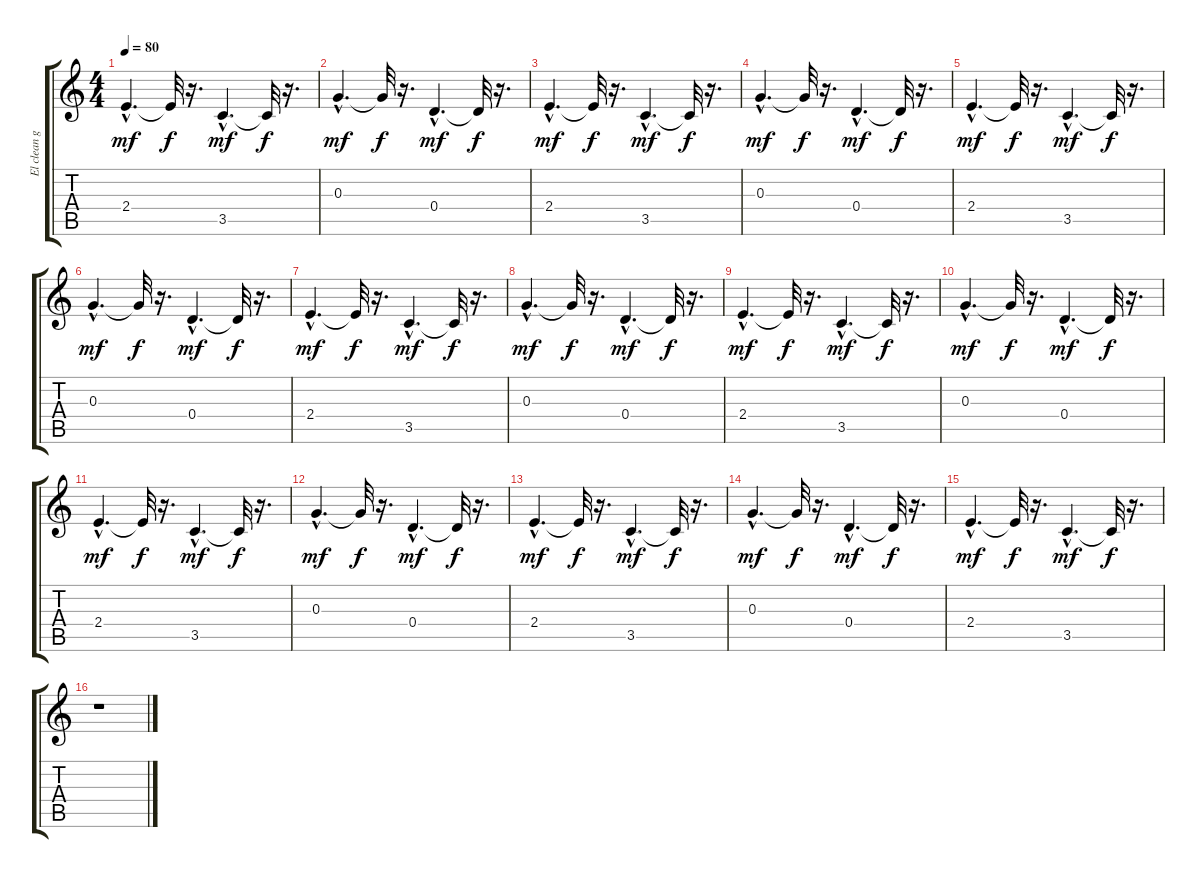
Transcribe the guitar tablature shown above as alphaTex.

\track ("El clean guit" "El clean g") {instrument electricguitarclean}
\staff {score tabs}
\tuning (E4 B3 G3 D3 A2 E2) {hide}
\ts (4 4)
\tempo 80
\clef g2
\ks c
2.4{hac}.4{d dy mf} 2.4{t}.32{dy f} r.16{d} 3.5{hac}.4{d dy mf} 3.5{t}.32{dy f} r.16{d} |
0.3{hac}.4{d dy mf} 0.3{t}.32{dy f} r.16{d} 0.4{hac}.4{d dy mf} 0.4{t}.32{dy f} r.16{d} |
2.4{hac}.4{d dy mf} 2.4{t}.32{dy f} r.16{d} 3.5{hac}.4{d dy mf} 3.5{t}.32{dy f} r.16{d} |
0.3{hac}.4{d dy mf} 0.3{t}.32{dy f} r.16{d} 0.4{hac}.4{d dy mf} 0.4{t}.32{dy f} r.16{d} |
2.4{hac}.4{d dy mf} 2.4{t}.32{dy f} r.16{d} 3.5{hac}.4{d dy mf} 3.5{t}.32{dy f} r.16{d} |
0.3{hac}.4{d dy mf} 0.3{t}.32{dy f} r.16{d} 0.4{hac}.4{d dy mf} 0.4{t}.32{dy f} r.16{d} |
2.4{hac}.4{d dy mf} 2.4{t}.32{dy f} r.16{d} 3.5{hac}.4{d dy mf} 3.5{t}.32{dy f} r.16{d} |
0.3{hac}.4{d dy mf} 0.3{t}.32{dy f} r.16{d} 0.4{hac}.4{d dy mf} 0.4{t}.32{dy f} r.16{d} |
2.4{hac}.4{d dy mf} 2.4{t}.32{dy f} r.16{d} 3.5{hac}.4{d dy mf} 3.5{t}.32{dy f} r.16{d} |
0.3{hac}.4{d dy mf} 0.3{t}.32{dy f} r.16{d} 0.4{hac}.4{d dy mf} 0.4{t}.32{dy f} r.16{d} |
2.4{hac}.4{d dy mf} 2.4{t}.32{dy f} r.16{d} 3.5{hac}.4{d dy mf} 3.5{t}.32{dy f} r.16{d} |
0.3{hac}.4{d dy mf} 0.3{t}.32{dy f} r.16{d} 0.4{hac}.4{d dy mf} 0.4{t}.32{dy f} r.16{d} |
2.4{hac}.4{d dy mf} 2.4{t}.32{dy f} r.16{d} 3.5{hac}.4{d dy mf} 3.5{t}.32{dy f} r.16{d} |
0.3{hac}.4{d dy mf} 0.3{t}.32{dy f} r.16{d} 0.4{hac}.4{d dy mf} 0.4{t}.32{dy f} r.16{d} |
2.4{hac}.4{d dy mf} 2.4{t}.32{dy f} r.16{d} 3.5{hac}.4{d dy mf} 3.5{t}.32{dy f} r.16{d} |
r.1
